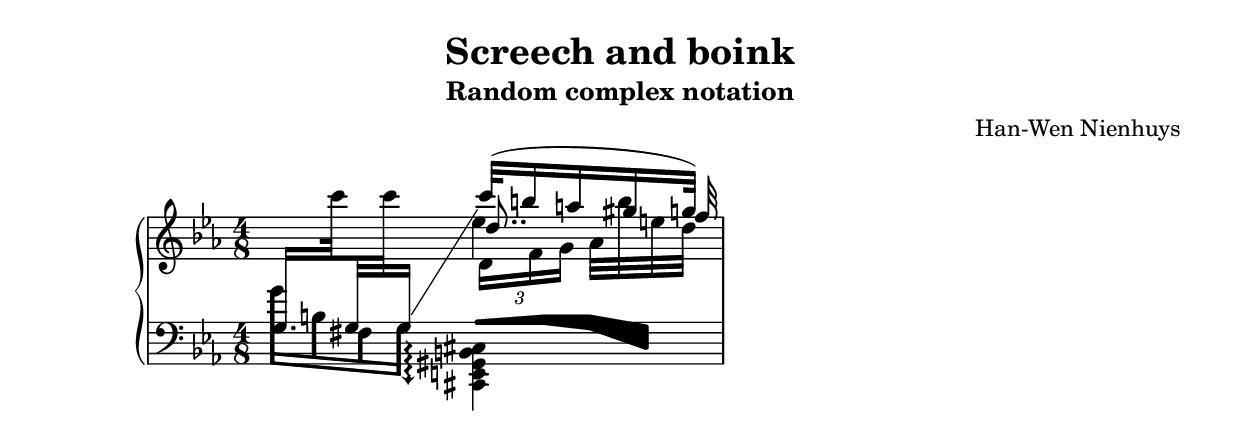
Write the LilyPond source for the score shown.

\version "2.1.23"
\header {
    title = "Screech and boink"
    subtitle = "Random complex notation"
    composer = "Han-Wen Nienhuys"
}

\score {
    \notes \context PianoStaff <<
	\context Staff = up {
	    \time 4/8
	    \key c \minor


	    << {
		\revert Stem #'direction
		\change Staff = down
		\set subdivideBeams = ##t	     
		g16.[
		    \change Staff = up
		    c'''32 	\change Staff = down
		    g32 \change Staff = up
		    c'''32	\change Staff = down
		    g16]
		\change Staff = up
		\override Stem  #'direction = #1
		\set followVoice = ##t
		c'''32([ b''16 a''16 gis''16 g''32)]  } \\
	       { s4 \times 2/3 { d'16[ f' g'] } as'32[ b''32 e'' d''] } \\
	       { s4 \autoBeamOff d''8.. f''32  } \\
	       { s4 es''4 }
	   >>
	}

	\context Staff = down {
	    \clef bass
	    \key c \minor
	    \set subdivideBeams = ##f
	    \override Stem  #'french-beaming = ##t
	    \override Beam  #'thickness = #0.3
	    \override Stem  #'thickness = #4.0
	    g'16[ b16 fis16 g16]
	    << \apply #notes-to-clusters { 
		as16 <as b>
		<g b>
		<g cis>
	    } \\
	       {
		   \override Staff.Arpeggio  #'arpeggio-direction =#-1
		   <cis, e, gis, b, cis>4\arpeggio  }
	   >>
	}
    >>

    \paper {
	raggedright = ##t 

	\translator {
	    \StaffContext
	    \consists Horizontal_bracket_engraver
	}
	
    }
    \midi { \tempo 8 = 60 }
}
